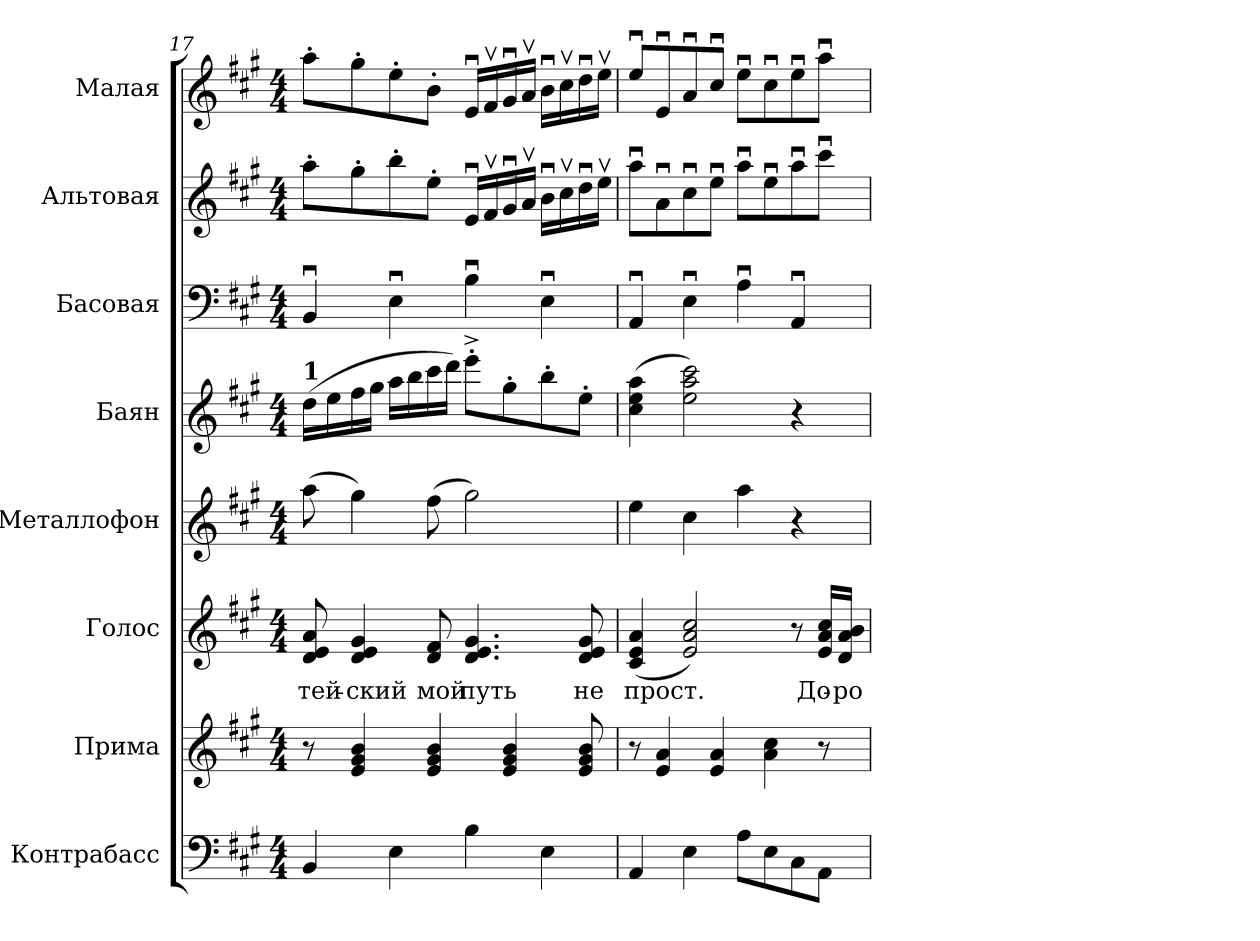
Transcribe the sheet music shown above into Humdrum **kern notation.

**kern	**kern	**kern	**text	**kern	**kern	**kern	**kern	**kern
*part8	*part7	*part6	*part6	*part5	*part4	*part3	*part2	*part1
*staff8	*staff7	*staff6	*staff6	*staff5	*staff4	*staff3	*staff2	*staff1
*I"Контрабасс	*I"Прима	*I"Голос	*	*I"Meталлофон	*I"Баян	*I"Басовая	*I"Альтовая	*I"Малая
!!LO:PB:g=z
*clefF4	*clefG2	*clefG2	*	*clefG2	*clefG2	*clefF4	*clefG2	*clefG2
*ITrd7c12	*ITrd7c12	*	*	*ITrd-7c-12	*	*	*	*
*k[f#c#g#]	*k[f#c#g#]	*k[f#c#g#]	*	*k[f#c#g#]	*k[f#c#g#]	*k[f#c#g#]	*k[f#c#g#]	*k[f#c#g#]
*A:	*A:	*A:	*	*A:	*A:	*A:	*A:	*A:
*M4/4	*M4/4	*M4/4	*	*M4/4	*M4/4	*M4/4	*M4/4	*M4/4
=17	=17	=17	=17	=17	=17	=17	=17	=17
!	!	!	!	!	!LO:TX:a:B:t=1	!	!	!
!	!	!	!LO:LY:b:color=#000000	!	!	!	!	!
4BBBi/	8r	8di/ 8ei 8ai	-тей-	(8aaai\	(16ddi\LL	4BBui/	8aa'i\L	8aa'i\L
.	.	.	.	.	16eei\	.	.	.
!	!	!	!LO:LY:b:color=#000000	!	!	!	!	!
.	4Ei/ 4G#i 4Bi	4di/ 4ei 4g#i	-ский	4ggg#i\)	16ff#i\	.	8gg#'i\	8gg#'i\
.	.	.	.	.	16gg#i\JJ	.	.	.
4EEi\	.	.	.	.	16aai\LL	4Eui\	8bb'i\	8ee'i\
.	.	.	.	.	16bbi\	.	.	.
!	!	!	!LO:LY:b:color=#000000	!	!	!	!	!
.	4Ei/ 4G#i 4Bi	8di/ 8f#i	мой	(8fff#i\	16ccc#i\	.	8ee'i\J	8b'i\J
.	.	.	.	.	16dddi\JJ)	.	.	.
!	!	!	!LO:LY:b:color=#000000	!	!	!	!	!
4BBi\	.	4.di/ 4.ei 4.g#i	путь	2ggg#i\)	8eee'^i\L	4Bui\	16eui/LL	16eui/LL
.	.	.	.	.	.	.	16f#vi/	16f#vi/
.	4Ei/ 4G#i 4Bi	.	.	.	8gg#'i\	.	16g#ui/	16g#ui/
.	.	.	.	.	.	.	16avi/JJ	16avi/JJ
4EEi\	.	.	.	.	8bb'i\	4Eui\	16bui\LL	16bui\LL
.	.	.	.	.	.	.	16cc#vi\	16cc#vi\
!	!	!	!LO:LY:b:color=#000000	!	!	!	!	!
.	8Ei/ 8G#i 8Bi	8di/ 8ei 8g#i	не	.	8ee'i\J	.	16ddui\	16ddui\
.	.	.	.	.	.	.	16eevi\JJ	16eevi\JJ
=18	=18	=18	=18	=18	=18	=18	=18	=18
!	!	!	!LO:LY:b:color=#000000	!	!	!	!	!
*	*	*^	*	*	*	*	*	*
4AAAi/	8r	(4c#i/ 4ei 4ai	2.ryy	прост.	4eeei\	(4cc#i\ 4eei 4aai	4AAui/	8aaui\L	8eeui/L
.	4Ei/ 4Ai	.	.	.	.	.	.	8aui\	8eui/
4EEi\	.	2ei/ 2ai 2cc#i)	.	.	4ccc#i\	2eei\ 2aai 2ccc#i)	4Eui\	8cc#ui\	8aui/
.	4Ei/ 4Ai	.	.	.	.	.	.	8eeui\J	8cc#ui/J
8AAi\L	.	.	.	.	4aaai\	.	4Aui\	8aaui\L	8eeui\L
8EEi\	4Ai\ 4c#i	.	.	.	.	.	.	8eeui\	8cc#ui\
8CC#i\	.	8r	8ryy	.	4r	4r	4AAui/	8aaui\	8eeui\
!	!	!	!	!LO:LY:b:color=#000000	!	!	!	!	!
8AAAi\J	8r	16ei/ 16ai/ 16cc#i/LL	8ryy	До-	.	.	.	8ccc#ui\J	8aaui\J
!	!	!	!	!LO:LY:b:color=#000000	!	!	!	!	!
.	.	16di/ 16ai/ 16bi/JJ	.	-ро-	.	.	.	.	.
*	*	*v	*v	*	*	*	*	*	*
=	=	=	=	=	=	=	=	=
*-	*-	*-	*-	*-	*-	*-	*-	*-
